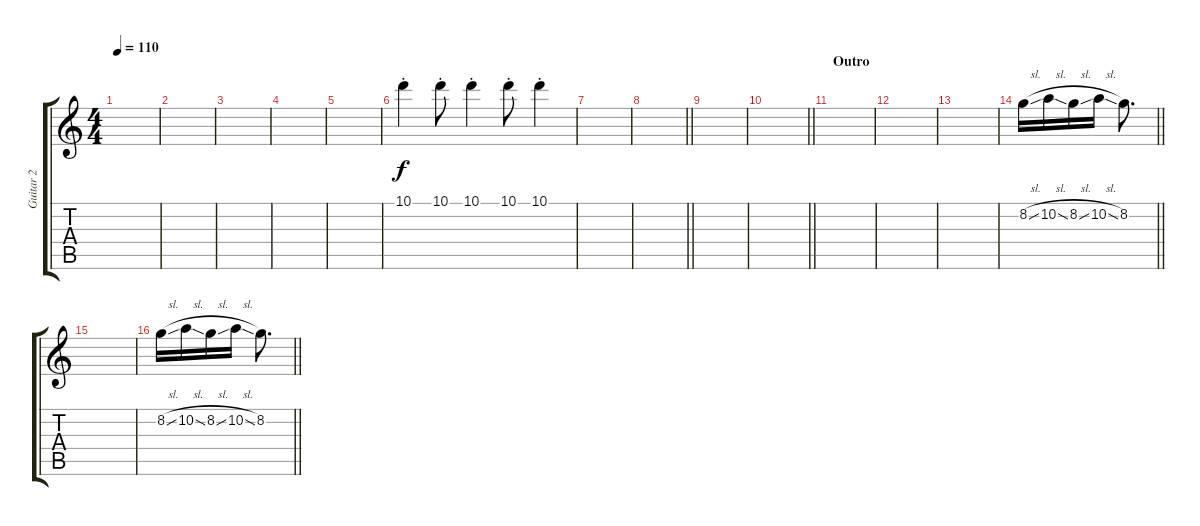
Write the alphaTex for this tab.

\track ("Guitar 2" "Guitar 2") {instrument overdrivenguitar}
\staff {score tabs}
\tuning (E4 B3 G3 D3 A2 E2) {hide}
\ts (4 4)
\tempo 110
\clef g2
\ks c
|
|
|
|
|
10.1{st}.4 10.1{st}.8 10.1{st}.4 10.1{st}.8 10.1{st}.4 |
|
\barLineRight lightlight
|
|
\barLineRight lightlight
|
\section ("" "Outro")
|
|
|
\barLineRight lightlight
8.2{sl}.16{dy f} 10.2{sl}.16 8.2{sl}.16 10.2{sl}.16 8.2.8{d} |
|
\barLineRight lightlight
8.2{sl}.16 10.2{sl}.16 8.2{sl}.16 10.2{sl}.16 8.2.8{d}
